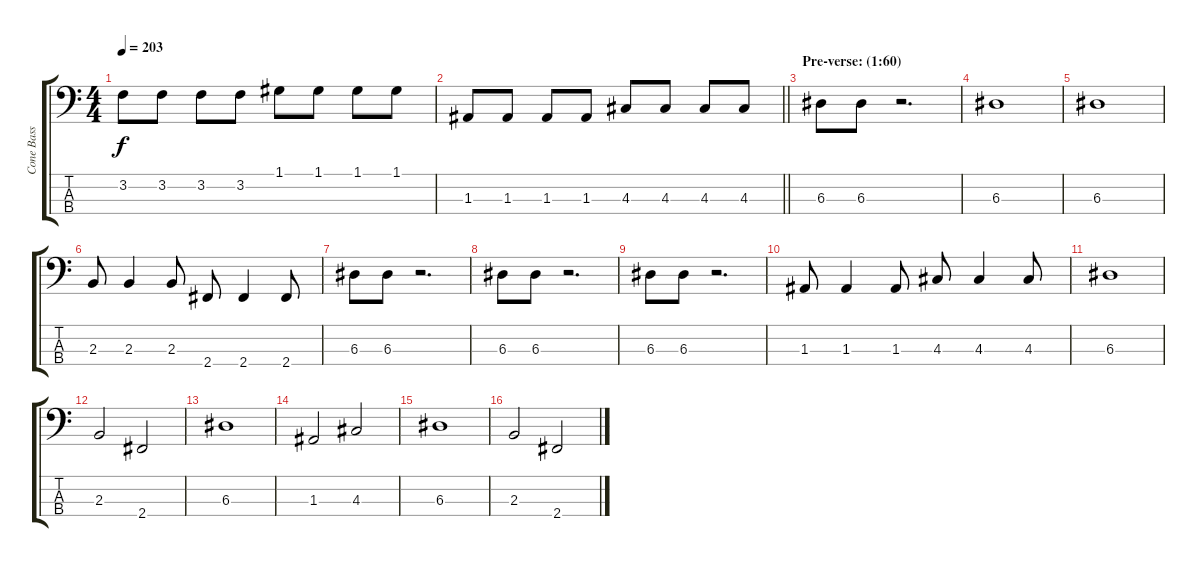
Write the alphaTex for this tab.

\track ("Cone Bass" "Cone Bass") {instrument electricbasspick}
\staff {score tabs}
\tuning (G2 D2 A1 E1) {hide}
\ts (4 4)
\tempo 203
\clef f4
\ks c
3.2.8{dy f} 3.2.8 3.2.8 3.2.8 1.1.8 1.1.8 1.1.8 1.1.8 |
\barLineRight lightlight
1.3.8 1.3.8 1.3.8 1.3.8 4.3.8 4.3.8 4.3.8 4.3.8 |
\section ("" "Pre-verse: (1:60)")
6.3.8 6.3.8 r.2{d} |
6.3.1 |
6.3.1 |
2.3.8 2.3.4 2.3.8 2.4.8 2.4.4 2.4.8 |
6.3.8 6.3.8 r.2{d} |
6.3.8 6.3.8 r.2{d} |
6.3.8 6.3.8 r.2{d} |
1.3.8 1.3.4 1.3.8 4.3.8 4.3.4 4.3.8 |
6.3.1 |
2.3.2 2.4.2 |
6.3.1 |
1.3.2 4.3.2 |
6.3.1 |
2.3.2 2.4.2
